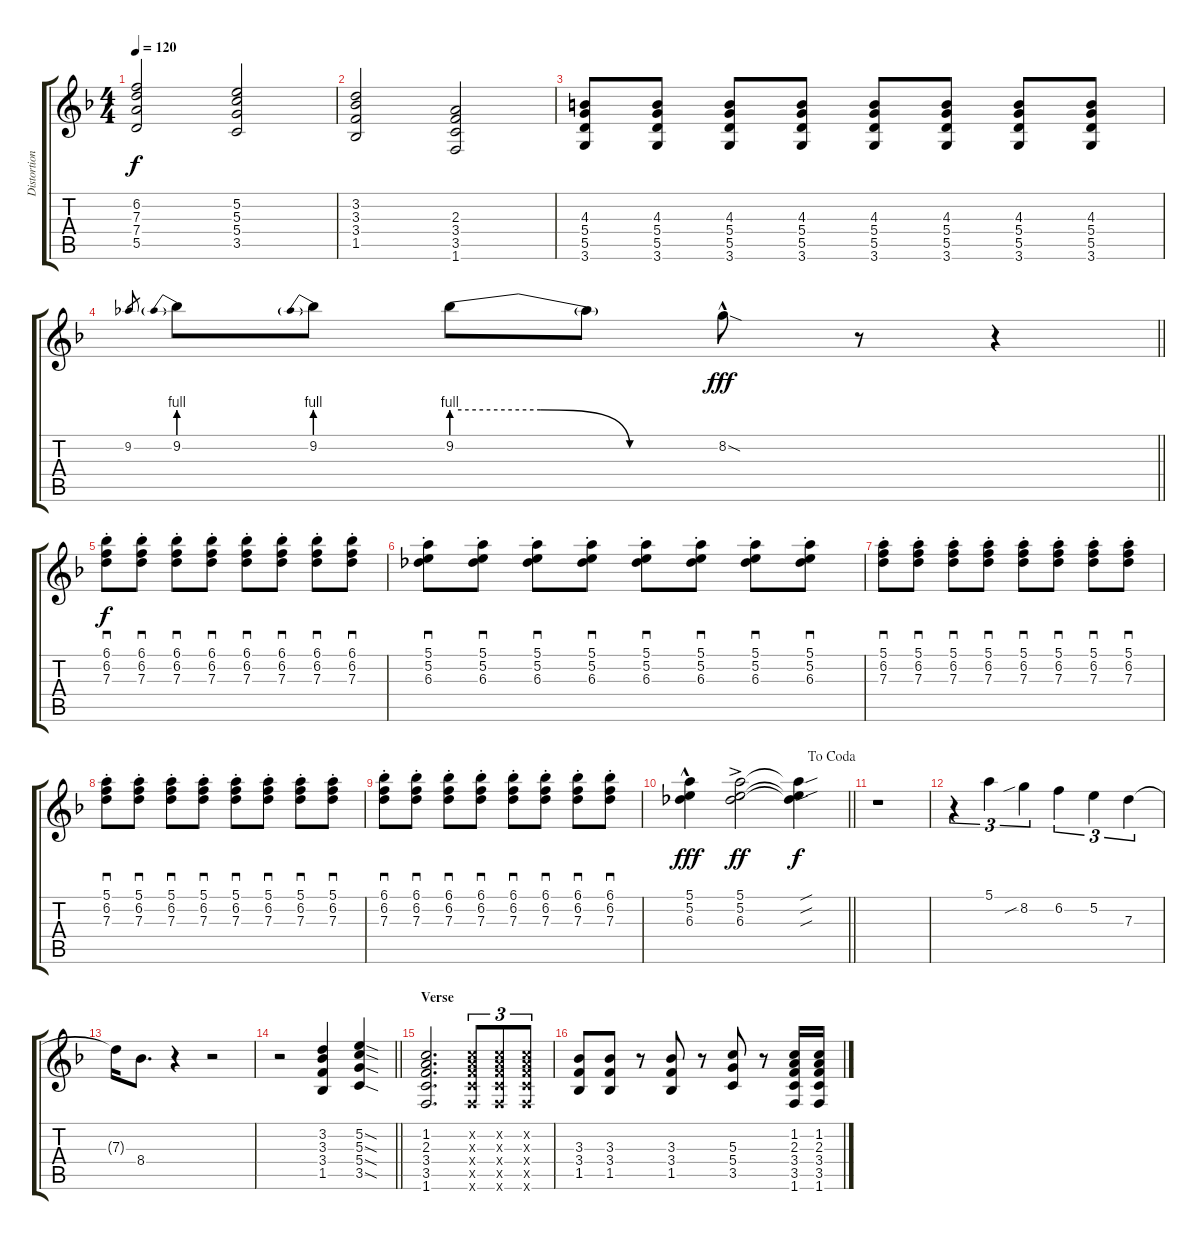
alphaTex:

\track ("Distortion Gtr." "Distortion") {instrument distortionguitar}
\staff {score tabs}
\tuning (E4 B3 G3 D3 A2 E2) {hide}
\ts (4 4)
\tempo 120
\clef g2
\ks f
(6.2 7.3 7.4 5.5).2{dy f} (5.2 5.3 5.4 3.5).2 |
(3.2 3.3 3.4 1.5).2 (2.3 3.4 3.5 1.6).2 |
(4.3 5.4 5.5 3.6).8 (4.3 5.4 5.5 3.6).8 (4.3 5.4 5.5 3.6).8 (4.3 5.4 5.5 3.6).8 (4.3 5.4 5.5 3.6).8 (4.3 5.4 5.5 3.6).8 (4.3 5.4 5.5 3.6).8 (4.3 5.4 5.5 3.6).8 |
\barLineRight lightlight
9.2.8{gr} 9.2{be (prebend 0 4 60 4)}.8 9.2{be (prebend 0 4 60 4)}.8 9.2{be (custom 0 4 20 4 40 0 60 0)}.8 9.2{t}.8 8.2{sod hac}.8{dy fff} r.8 r.4 |
(6.1{st} 6.2{st} 7.3{st}).8{sd dy f} (6.1{st} 6.2{st} 7.3{st}).8{sd} (6.1{st} 6.2{st} 7.3{st}).8{sd} (6.1{st} 6.2{st} 7.3{st}).8{sd} (6.1{st} 6.2{st} 7.3{st}).8{sd} (6.1{st} 6.2{st} 7.3{st}).8{sd} (6.1{st} 6.2{st} 7.3{st}).8{sd} (6.1{st} 6.2{st} 7.3{st}).8{sd} |
(5.1{st} 5.2{st} 6.3{st}).8{sd} (5.1{st} 5.2{st} 6.3{st}).8{sd} (5.1{st} 5.2{st} 6.3{st}).8{sd} (5.1{st} 5.2{st} 6.3{st}).8{sd} (5.1{st} 5.2{st} 6.3{st}).8{sd} (5.1{st} 5.2{st} 6.3{st}).8{sd} (5.1{st} 5.2{st} 6.3{st}).8{sd} (5.1{st} 5.2{st} 6.3{st}).8{sd} |
(5.1{st} 6.2{st} 7.3{st}).8{sd} (5.1{st} 6.2{st} 7.3{st}).8{sd} (5.1{st} 6.2{st} 7.3{st}).8{sd} (5.1{st} 6.2{st} 7.3{st}).8{sd} (5.1{st} 6.2{st} 7.3{st}).8{sd} (5.1{st} 6.2{st} 7.3{st}).8{sd} (5.1{st} 6.2{st} 7.3{st}).8{sd} (5.1{st} 6.2{st} 7.3{st}).8{sd} |
(5.1{st} 6.2{st} 7.3{st}).8{sd} (5.1{st} 6.2{st} 7.3{st}).8{sd} (5.1{st} 6.2{st} 7.3{st}).8{sd} (5.1{st} 6.2{st} 7.3{st}).8{sd} (5.1{st} 6.2{st} 7.3{st}).8{sd} (5.1{st} 6.2{st} 7.3{st}).8{sd} (5.1{st} 6.2{st} 7.3{st}).8{sd} (5.1{st} 6.2{st} 7.3{st}).8{sd} |
(6.1{st} 6.2{st} 7.3{st}).8{sd} (6.1{st} 6.2{st} 7.3{st}).8{sd} (6.1{st} 6.2{st} 7.3{st}).8{sd} (6.1{st} 6.2{st} 7.3{st}).8{sd} (6.1{st} 6.2{st} 7.3{st}).8{sd} (6.1{st} 6.2{st} 7.3{st}).8{sd} (6.1{st} 6.2{st} 7.3{st}).8{sd} (6.1{st} 6.2{st} 7.3{st}).8{sd} |
\jump dacoda
\barLineRight lightlight
(5.1{hac} 5.2{hac} 6.3{hac}).4{dy fff} (5.1{ac} 5.2{ac} 6.3{ac}).2{dy ff} (5.1{sou t} 5.2{sou t} 6.3{sou t}).4{dy f} |
r.1 |
r.4{tu (3 2)} 5.1.4{tu (3 2)} 8.2{sib}.4{tu (3 2)} 6.2.4{tu (3 2)} 5.2.4{tu (3 2)} 7.3.4{tu (3 2)} |
7.3{t}.16 8.4.8{d} r.4 r.2 |
\barLineRight lightlight
r.2 (3.2 3.3 3.4 1.5).4 (5.2{sod} 5.3{sod} 5.4{sod} 3.5{sod}).4 |
\section ("" "Verse")
(1.2 2.3 3.4 3.5 1.6).2{d} (1.2{x} 2.3{x} 3.4{x} 3.5{x} 1.6{x}).8{tu (3 2)} (1.2{x} 2.3{x} 3.4{x} 3.5{x} 1.6{x}).8{tu (3 2)} (1.2{x} 2.3{x} 3.4{x} 3.5{x} 1.6{x}).8{tu (3 2)} |
(3.3 3.4 1.5).8 (3.3 3.4 1.5).8 r.8 (3.3 3.4 1.5).8 r.8 (5.3 5.4 3.5).8 r.8 (1.2 2.3 3.4 3.5 1.6).16 (1.2 2.3 3.4 3.5 1.6).16
